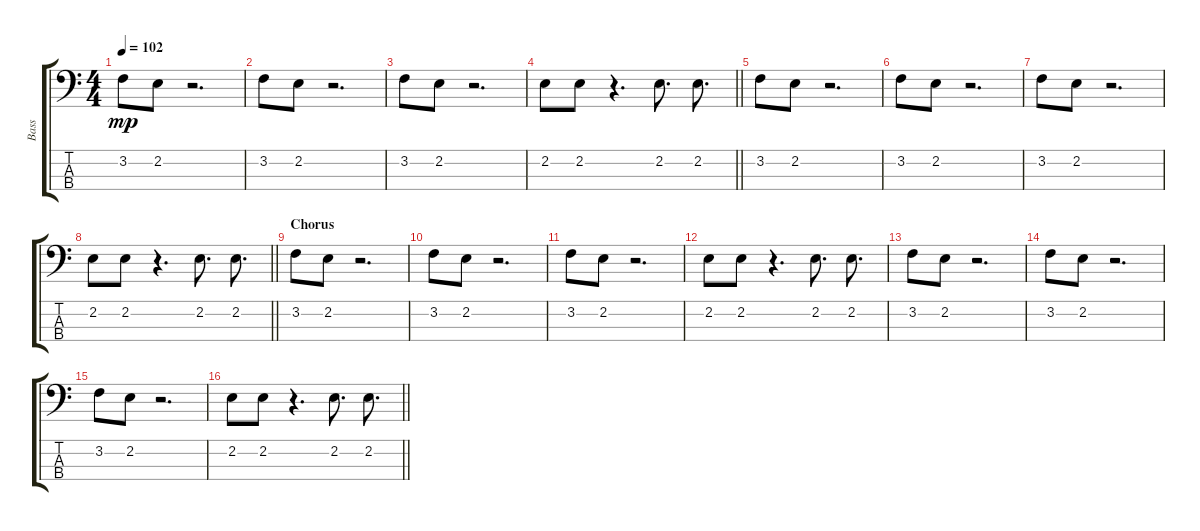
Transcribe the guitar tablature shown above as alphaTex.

\track ("Bass" "Bass") {instrument slapbass1}
\staff {score tabs}
\tuning (G2 D2 A1 E1) {hide}
\ts (4 4)
\tempo 102
\clef f4
\ks c
3.2.8{dy mp volume 11} 2.2.8 r.2{d} |
3.2.8 2.2.8 r.2{d} |
3.2.8 2.2.8 r.2{d} |
\barLineRight lightlight
2.2.8 2.2.8 r.4{d} 2.2.8{d} 2.2.8{d} |
3.2.8{volume 11} 2.2.8 r.2{d} |
3.2.8 2.2.8 r.2{d} |
3.2.8 2.2.8 r.2{d} |
\barLineRight lightlight
2.2.8 2.2.8 r.4{d} 2.2.8{d} 2.2.8{d} |
\section ("" "Chorus")
3.2.8{volume 11} 2.2.8 r.2{d} |
3.2.8 2.2.8 r.2{d} |
3.2.8 2.2.8 r.2{d} |
2.2.8 2.2.8 r.4{d} 2.2.8{d} 2.2.8{d} |
3.2.8{volume 11} 2.2.8 r.2{d} |
3.2.8 2.2.8 r.2{d} |
3.2.8 2.2.8 r.2{d} |
\barLineRight lightlight
2.2.8 2.2.8 r.4{d} 2.2.8{d} 2.2.8{d}
